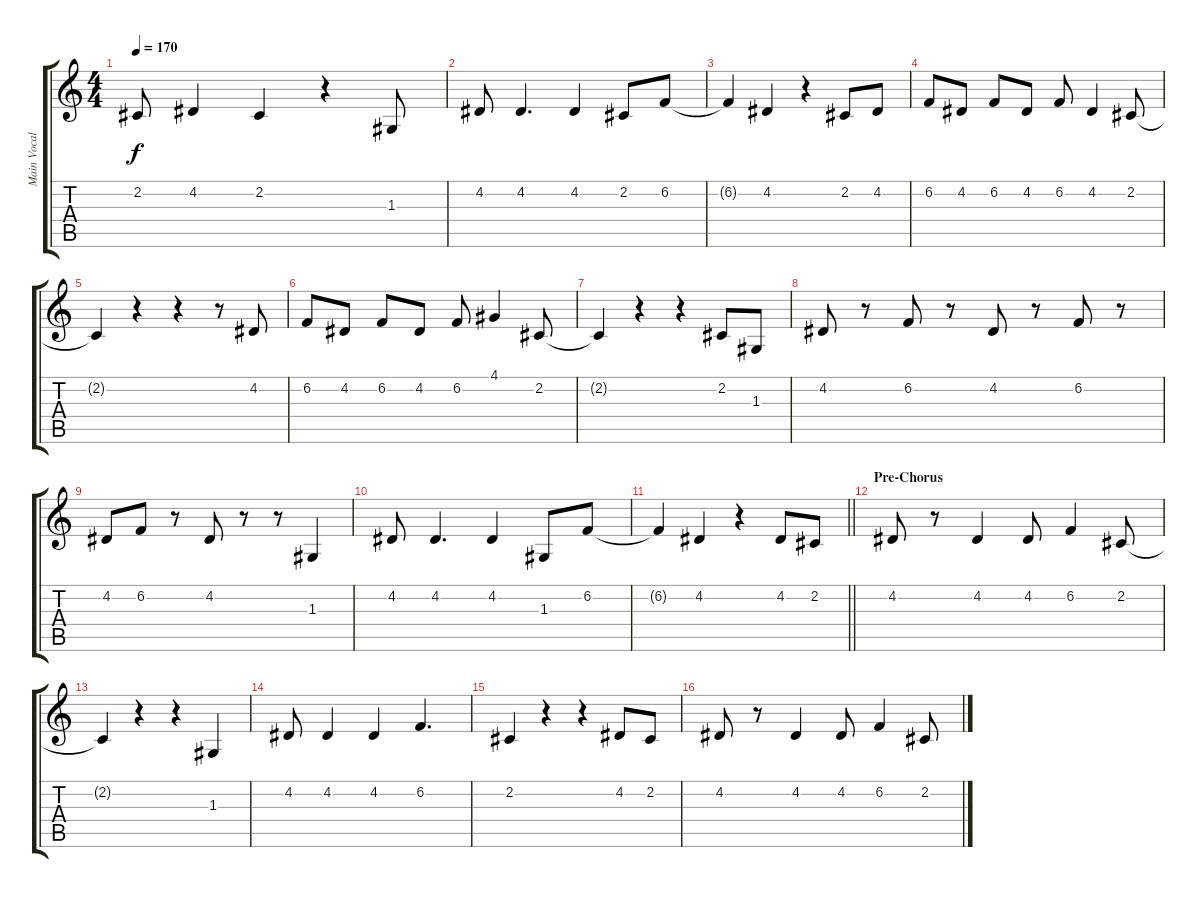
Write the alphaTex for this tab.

\track ("Main Vocals" "Main Vocal") {instrument oboe}
\staff {score tabs}
\tuning (E4 B3 G3 D3 A2 E2) {hide}
\ts (4 4)
\tempo 170
\clef g2
\ks c
2.2.8{dy f} 4.2.4 2.2.4 r.4 1.3.8 |
4.2.8 4.2.4{d} 4.2.4 2.2.8 6.2.8 |
6.2{t}.4 4.2.4 r.4 2.2.8 4.2.8 |
6.2.8 4.2.8 6.2.8 4.2.8 6.2.8 4.2.4 2.2.8 |
2.2{t}.4 r.4 r.4 r.8 4.2.8 |
6.2.8 4.2.8 6.2.8 4.2.8 6.2.8 4.1.4 2.2.8 |
2.2{t}.4 r.4 r.4 2.2.8 1.3.8 |
4.2.8 r.8 6.2.8 r.8 4.2.8 r.8 6.2.8 r.8 |
4.2.8 6.2.8 r.8 4.2.8 r.8 r.8 1.3.4 |
4.2.8 4.2.4{d} 4.2.4 1.3.8 6.2.8 |
\barLineRight lightlight
6.2{t}.4 4.2.4 r.4 4.2.8 2.2.8 |
\section ("" "Pre-Chorus")
4.2.8 r.8 4.2.4 4.2.8 6.2.4 2.2.8 |
2.2{t}.4 r.4 r.4 1.3.4 |
4.2.8 4.2.4 4.2.4 6.2.4{d} |
2.2.4 r.4 r.4 4.2.8 2.2.8 |
4.2.8 r.8 4.2.4 4.2.8 6.2.4 2.2.8
